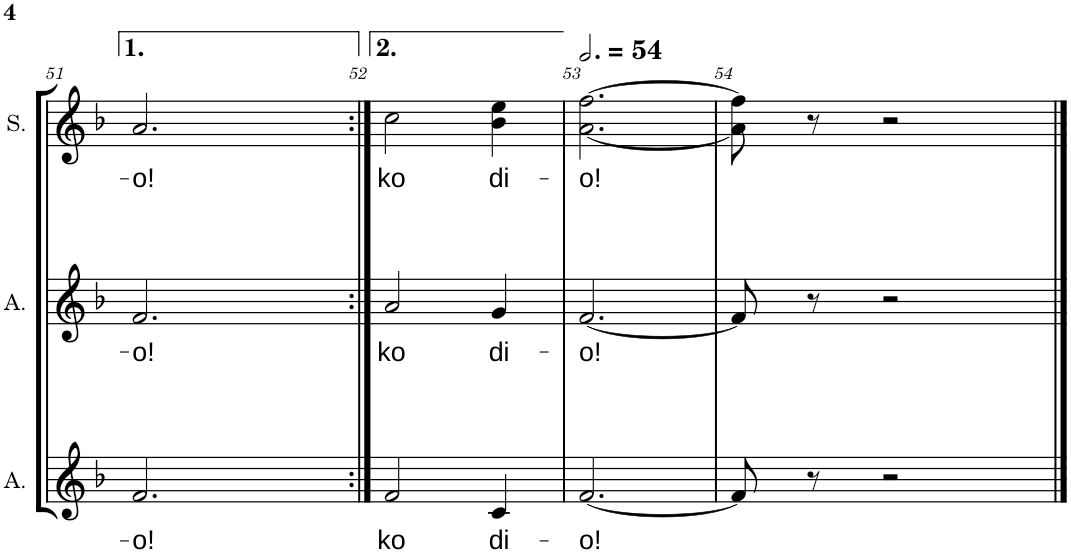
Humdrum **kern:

**kern	**text	**kern	**text	**kern	**text
*part3	*part3	*part2	*part2	*part1	*part1
*staff3	*staff3	*staff2	*staff2	*staff1	*staff1
*I"Alto	*	*I"Alto	*	*I"Soprano	*
*I'A.	*	*I'A.	*	*I'S.	*
!!LO:PB:g=z
*clefG2	*	*clefG2	*	*clefG2	*
*k[b-]	*	*k[b-]	*	*k[b-]	*
*M3/4	*	*M3/4	*	*M3/4	*
=51	=51	=51	=51	=51	=51
!	!LO:LY:b	!	!LO:LY:b	!	!LO:LY:b
2.f/	-o!	2.f/	-o!	2.a/	-o!
=52:|!	=52:|!	=52:|!	=52:|!	=52:|!	=52:|!
!	!LO:LY:b	!	!LO:LY:b	!	!LO:LY:b
2f/	-ko	2a/	-ko	2cc\	-ko
!	!LO:LY:b	!	!LO:LY:b	!	!LO:LY:b
4c/	di-	4g/	di-	4b-\ 4ee\	di-
=53	=53	=53	=53	=53	=53
*	*	*	*	*MM162	*
!	!LO:LY:b	!	!LO:LY:b	!	!LO:LY:b
[2.f/	-o!	[2.f/	-o!	[2.a\ [2.ff\	-o!
=54	=54	=54	=54	=54	=54
8f/]	.	8f/]	.	8a\] 8ff\]	.
8r	.	8r	.	8r	.
2r	.	2r	.	2r	.
==	==	==	==	==	==
*-	*-	*-	*-	*-	*-
